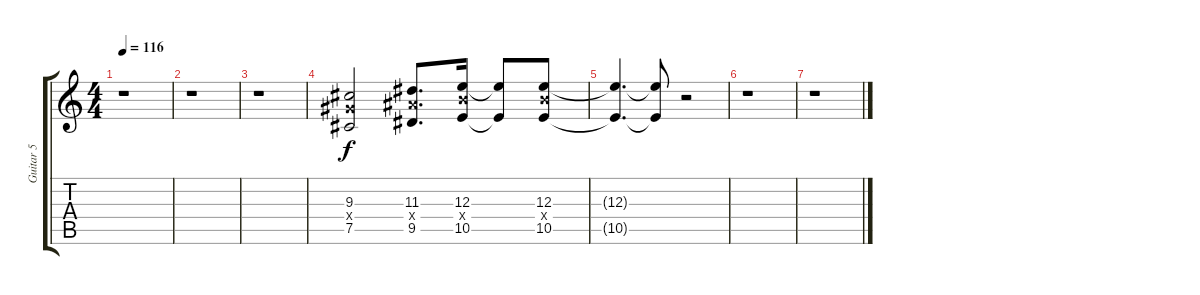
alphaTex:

\track ("Guitar 5" "Guitar 5") {instrument distortionguitar}
\staff {score tabs}
\tuning (Db4 Ab3 E3 B2 Gb2 Db2) {hide}
\ts (4 4)
\tempo 116
\clef g2
\ks c
r.1{dy f} |
r.1 |
r.1 |
(9.3 9.4{x} 7.5).2 (11.3 11.4{x} 9.5).8{d} (12.3 12.4{x} 10.5).16 (12.3{t} 10.5{t}).8 (12.3 12.4{x} 10.5).8 |
(12.3{t} 10.5{t}).4{d} (12.3{t} 10.5{t}).8 r.2 |
r.1 |
r.1
